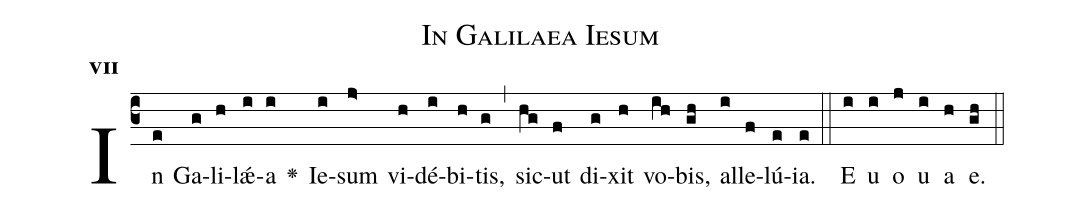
name:In Galilaea Iesum;
office-part:Antiphona;
mode:7;
%%
initial-style: 1;
name: In Galilaea Iesum;
book: CAO 3237;
occasion: Octava Paschae Feria VI;
office-part: Officium Lectionis Ant 3;
user-notes: ;
commentary: ;
annotation: 7c;
centering-scheme: english;
fontsize: 12;
font: OFLSortsMillGoudy;
height: 11;
width: 4.5;
%%
(c3)In(e) Ga(g)li(h)lǽ(i)a(i) <v>\greheightstar</v>() Ie(i)sum(j>) vi(h)dé(i)bi(h)tis,(g) (,) sic(hg)ut(f) di(g)xit(h) vo(ih)bis,(gh) al(i)le(f)lú(e)ia.(e) (::) E(i) u(i) o(j) u(i) a(h) e.(gh) (::)

